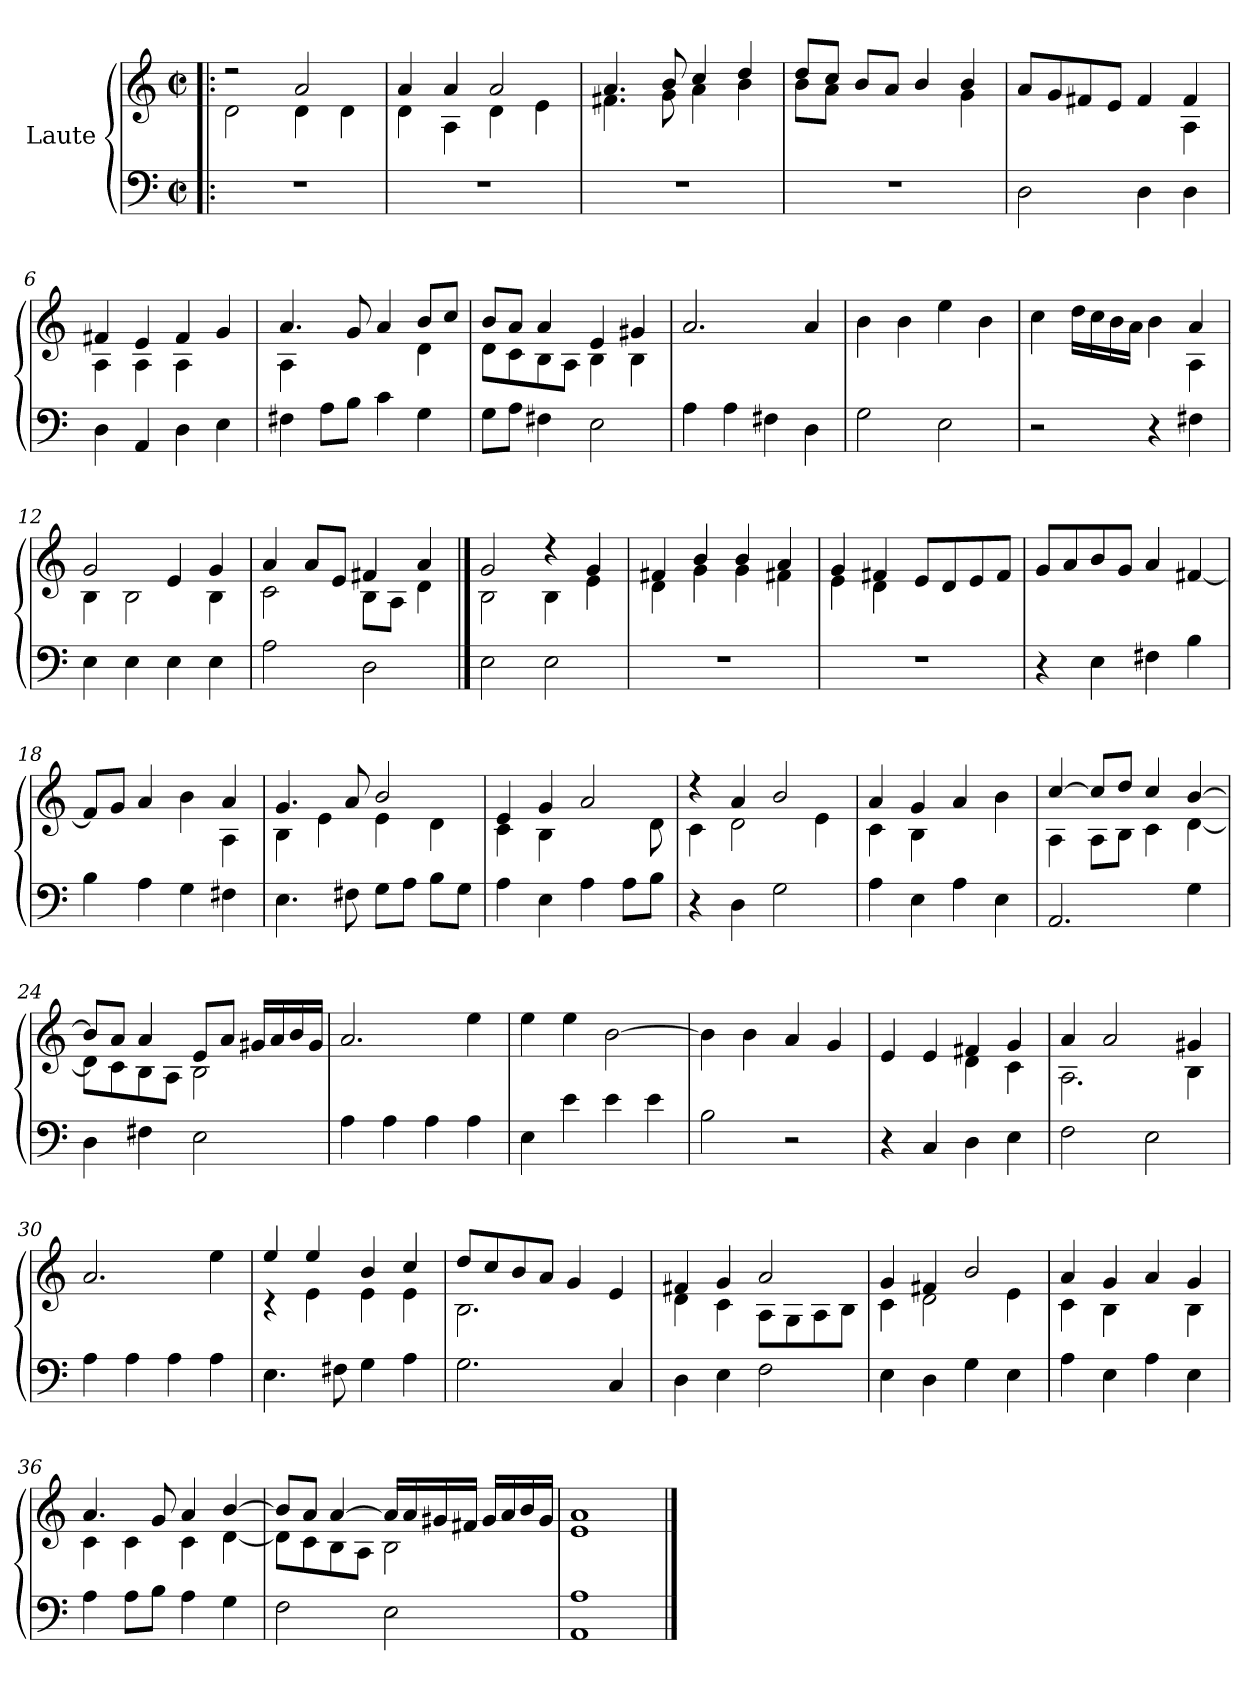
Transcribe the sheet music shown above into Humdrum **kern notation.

**kern	**kern
*part1	*part1
*staff2	*staff1
*I"Laute	*
*clefF4	*clefG2
*k[]	*k[]
*M2/2	*M2/2
*met(c|)	*met(c|)
=1!|:	=1!|:
*	*^
1r	2r	2d\
.	2a/	4d\
.	.	4d\
=2	=2	=2
1r	4a/	4d\
.	4a/	4A\
.	2a/	4d\
.	.	4e\
=3	=3	=3
1r	4.a/	4.f#X\
.	8b/	8g\
.	4cc/	4a\
.	4dd/	4b\
=4	=4	=4
1r	8dd/L	8b\L
.	8cc/J	8a\J
.	8b/L	2ryy
.	8a/J	.
.	4b/	.
.	4b/	4g\
=5	=5	=5
2D\	8a/L	2.ryy
.	8g/	.
.	8f#X/	.
.	8e/J	.
4D\	4f#/	.
4D\	4f#/	4A\
!!LO:LB:g=z	!!
=6	=6	=6
4D\	4f#X/	4A\
4AA/	4e/	4A\
4D\	4f#/	4A\
4E\	4g/	4ryy
=7	=7	=7
4F#X\	4.a/	4A\
8A\L	.	2ryy
8B\J	8g/	.
4c\	4a/	.
4G\	8b/L	4d\
.	8cc/J	.
=8	=8	=8
8G\L	8b/L	8d\L
8A\J	8a/J	8c\
4F#X\	4a/	8B\
.	.	8A\J
2E\	4e/	4B\
.	4g#X/	4B\
*	*v	*v
=9	=9
4A\	2.a/
4A\	.
4F#X\	.
4D\	4a/
=10	=10
2G\	4b\
.	4b\
2E\	4ee\
.	4b\
!!LO:LB:g=z
=11	=11
*	*^
2r	4cc\	2.ryy
.	16dd\LL	.
.	16cc\	.
.	16b\	.
.	16a\JJ	.
4r	4b\	.
4F#X\	4a/	4A\
=12	=12	=12
4E\	2g/	4B\
4E\	.	2B\
4E\	4e/	.
4E\	4g/	4B\
=13	=13	=13
2A\	4a/	2c\
.	8a/L	.
.	8e/J	.
2D\	4f#X/	8B\L
.	.	8A\J
.	4a/	4d\
==14	==14	==14
2E\	2g/	2B\
2E\	4r	4B\
.	4g/	4e\
=15	=15	=15
1r	4f#X/	4d\
.	4b/	4g\
.	4b/	4g\
.	4a/	4f#X\
!!LO:LB:g=z	!!
=16	=16	=16
1r	4g/	4e\
.	4f#X/	4d\
.	8e/L	2ryy
.	8d/	.
.	8e/	.
.	8f#/J	.
*	*v	*v
=17	=17
4r	8g/L
.	8a/
4E\	8b/
.	8g/J
4F#X\	4a/
4B\	[4f#X/
=18	=18
*	*^
4B\	8f#/L]	2.ryy
.	8g/J	.
4A\	4a/	.
4G\	4b\	.
4F#X\	4a/	4A\
=19	=19	=19
4.E\	4.g/	4B\
.	.	4e\
8F#X\	8a/	.
8G\L	2b/	4e\
8A\J	.	.
8B\L	.	4d\
8G\J	.	.
!!LO:LB:g=z	!!
=20	=20	=20
4A\	4e/	4c\
4E\	4g/	4B\
4A\	2a/	4.ryy
8A\L	.	.
8B\J	.	8d\
=21	=21	=21
4r	4r	4c\
4D\	4a/	2d\
2G\	2b/	.
.	.	4e\
=22	=22	=22
4A\	4a/	4c\
4E\	4g/	4B\
4A\	4a/	2ryy
4E\	4b\	.
=23	=23	=23
2.AA/	[4cc/	4A\
.	8cc/L]	8A\L
.	8dd/J	8B\J
.	4cc/	4c\
4G\	[4b/	[4d\
!!LO:LB:g=z	!!
=24	=24	=24
4D\	8b/L]	8d\L]
.	8a/J	8c\
4F#X\	4a/	8B\
.	.	8A\J
2E\	8e/L	2B\
.	8a/J	.
.	16g#X/LL	.
.	16a/	.
.	16b/	.
.	16g#/JJ	.
*	*v	*v
=25	=25
4A\	2.a/
4A\	.
4A\	.
4A\	4ee\
=26	=26
4E\	4ee\
4e\	4ee\
4e\	[2b\
4e\	.
=27	=27
2B\	4b\]
.	4b\
2r	4a/
.	4g/
!!LO:PB:g=z
=28	=28
*	*^
4r	4e/	2ryy
4C/	4e/	.
4D\	4f#X/	4d\
4E\	4g/	4c\
=29	=29	=29
2F\	4a/	2.A\
.	2a/	.
2E\	.	.
.	4g#X/	4B\
*	*v	*v
=30	=30
4A\	2.a/
4A\	.
4A\	.
4A\	4ee\
=31	=31
*	*^
4.E\	4ee/	4r
.	4ee/	4e\
8F#X\	.	.
4G\	4b/	4e\
4A\	4cc/	4e\
=32	=32	=32
2.G\	8dd/L	2.B\
.	8cc/	.
.	8b/	.
.	8a/J	.
.	4g/	.
4C/	4e/	4ryy
!!LO:LB:g=z	!!
=33	=33	=33
4D\	4f#X/	4d\
4E\	4g/	4c\
2F\	2a/	8A\L
.	.	8G\
.	.	8A\
.	.	8B\J
=34	=34	=34
4E\	4g/	4c\
4D\	4f#X/	2d\
4G\	2b/	.
4E\	.	4e\
=35	=35	=35
4A\	4a/	4c\
4E\	4g/	4B\
4A\	4a/	4ryy
4E\	4g/	4B\
=36	=36	=36
4A\	4.a/	4c\
8A\L	.	4c\
8B\J	8g/	.
4A\	4a/	4c\
4G\	[4b/	[4d\
!!LO:LB:g=z	!!
=37	=37	=37
2F\	8b/L]	8d\L]
.	8a/J	8c\
.	[4a/	8B\
.	.	8A\J
2E\	16a/LL]	2B\
.	16a/	.
.	16g#X/	.
.	16f#X/JJ	.
.	16g#/LL	.
.	16a/	.
.	16b/	.
.	16g#/JJ	.
*	*v	*v
=38	=38
1AA 1A	1e 1a
==	==
*-	*-
